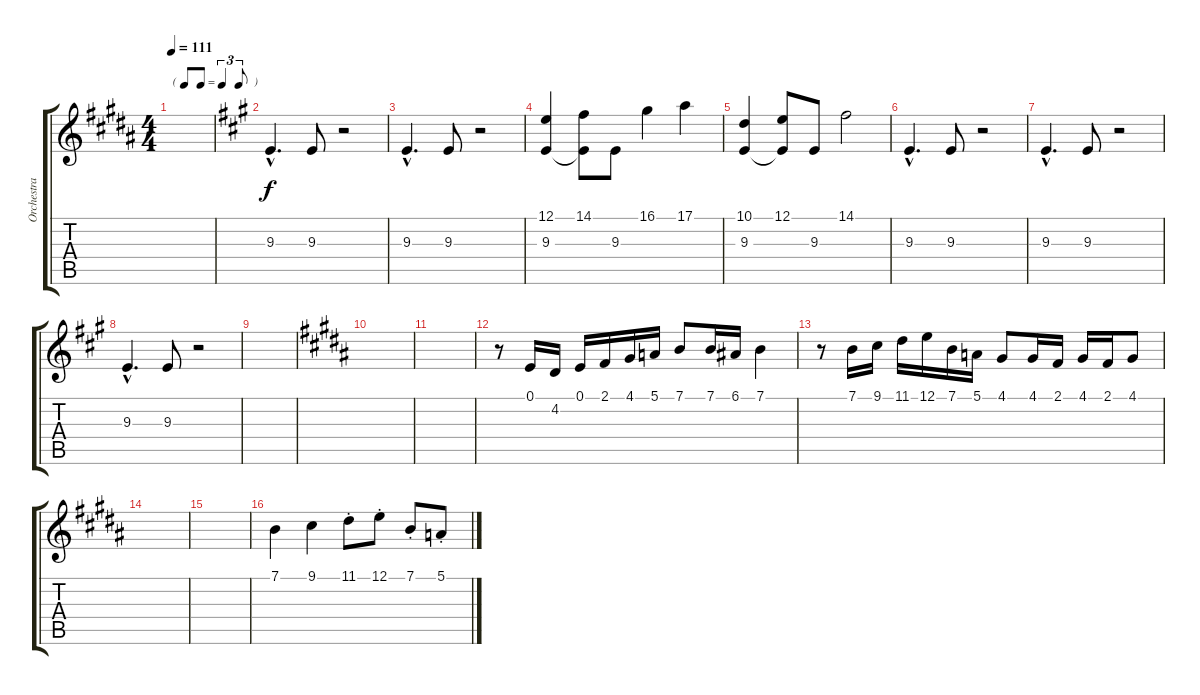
\track ("Orchestra - brass " "Orchestra ") {instrument brasssection}
\staff {score tabs}
\tuning (E4 B3 G3 D3 A2 E2) {hide}
\ts (4 4)
\tf triplet8th
\tempo 111
\clef g2
\ks b
|
\ks a
9.3{hac}.4{d} 9.3.8 r.2 |
9.3{hac}.4{d} 9.3.8 r.2 |
(12.1 9.3).4 (14.1 9.3{t}).8 9.3.8 16.1.4 17.1.4 |
(10.1 9.3).4 (12.1 9.3{t}).8 9.3.8 14.1.2 |
9.3{hac}.4{d} 9.3.8 r.2 |
9.3{hac}.4{d} 9.3.8 r.2 |
9.3{hac}.4{d} 9.3.8 r.2 |
|
\ks b
|
|
r.8 0.1.16 4.2.16 0.1.16 2.1.16 4.1.16 5.1.16 7.1.8 7.1.16 6.1.16 7.1.4 |
r.8 7.1.16 9.1.16 11.1.16 12.1.16 7.1.16 5.1.16 4.1.8 4.1.16 2.1.16 4.1.16 2.1.16 4.1.8 |
|
|
7.1.4 9.1.4 11.1{st}.8 12.1{st}.8 7.1{st}.8 5.1{st}.8
